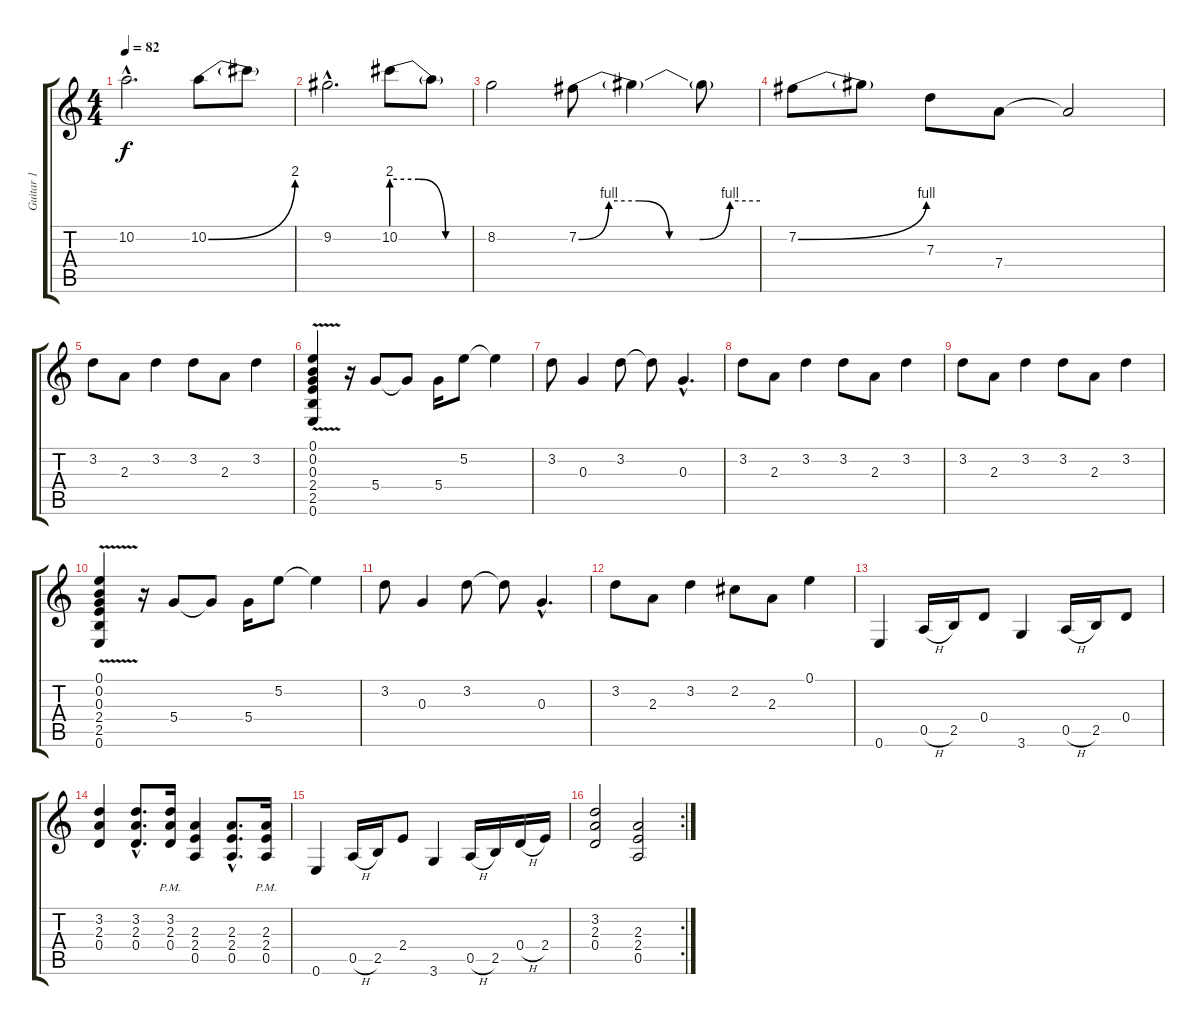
\track ("Guitar 1" "Guitar 1") {instrument electricguitarclean}
\staff {score tabs}
\tuning (E4 B3 G3 D3 A2 E2) {hide}
\ts (4 4)
\tempo 82
\clef g2
\ks c
10.2{hac}.2{d dy f} 10.2{be (bend 0 0 60 8)}.8 10.2{t}.8 |
9.2{hac}.2{d} 10.2{be (custom 0 8 20 8 40 0 60 0)}.8 10.2{t}.8 |
8.2.2 7.2{be (custom 0 0 10 4 20 4 30 0 40 0 50 4 60 4)}.8 7.2{t}.4 7.2{t}.8 |
7.2{be (bend 0 0 60 4)}.8 7.2{t}.8 7.3.8 7.4.8 7.4{t}.2 |
3.2.8 2.3.8 3.2.4 3.2.8 2.3.8 3.2.4 |
(0.1{v} 0.2 0.3 2.4 2.5 0.6).4 r.16 5.4.8 5.4{t}.8 5.4.16 5.2.8 5.2{t}.4 |
3.2.8 0.3.4 3.2.8 3.2{t}.8 0.3{hac}.4{d} |
3.2.8 2.3.8 3.2.4 3.2.8 2.3.8 3.2.4 |
3.2.8 2.3.8 3.2.4 3.2.8 2.3.8 3.2.4 |
(0.1{v} 0.2 0.3 2.4 2.5 0.6).4 r.16 5.4.8 5.4{t}.8 5.4.16 5.2.8 5.2{t}.4 |
3.2.8 0.3.4 3.2.8 3.2{t}.8 0.3{hac}.4{d} |
3.2.8 2.3.8 3.2.4 2.2.8 2.3.8 0.1.4 |
0.6.4 0.5{h}.16 2.5.16 0.4.8 3.6.4 0.5{h}.16 2.5.16 0.4.8 |
(3.2 2.3 0.4).4 (3.2{hac} 2.3{hac} 0.4{hac}).8{d} (3.2{pm} 2.3{pm} 0.4{pm}).16 (2.3 2.4 0.5).4 (2.3{hac} 2.4{hac} 0.5{hac}).8{d} (2.3{pm} 2.4{pm} 0.5{pm}).16 |
0.6.4 0.5{h}.16 2.5.16 2.4.8 3.6.4 0.5{h}.16 2.5.16 0.4{h}.16 2.4.16 |
\rc 2
(3.2 2.3 0.4).2 (2.3 2.4 0.5).2
